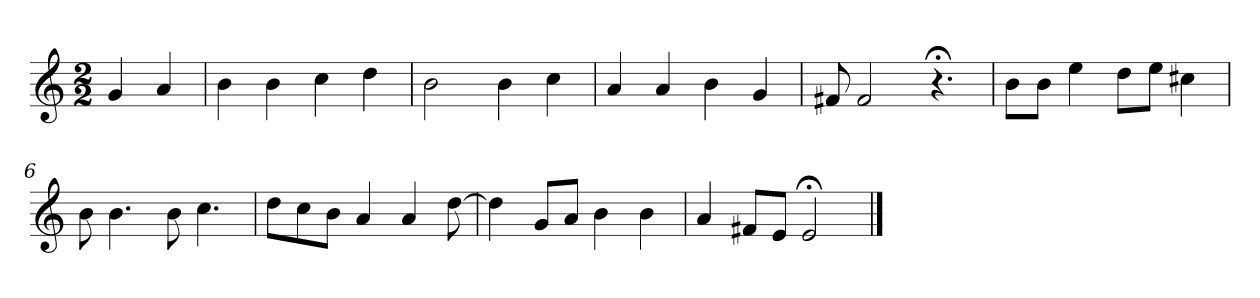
**kern
*part1
*staff1
*k[]
*C:
*M2/2
*MM120
=
4g
4a
=1
4b
4b
4cc
4dd
=2
2b
4b
4cc
=3
4a
4a
4b
4g
=4
8f#X
2f#
4.r;<
=5
8bL
8bJ
4ee
8ddL
8eeJ
4cc#X
=6
8b
4.b
8b
4.cc
=7
8ddL
8cc
8bJ
4a
4a
[8dd
=8
4dd]
8gL
8aJ
4b
4b
=9
4a
8f#XL
8eJ
2e;<
==
*-
